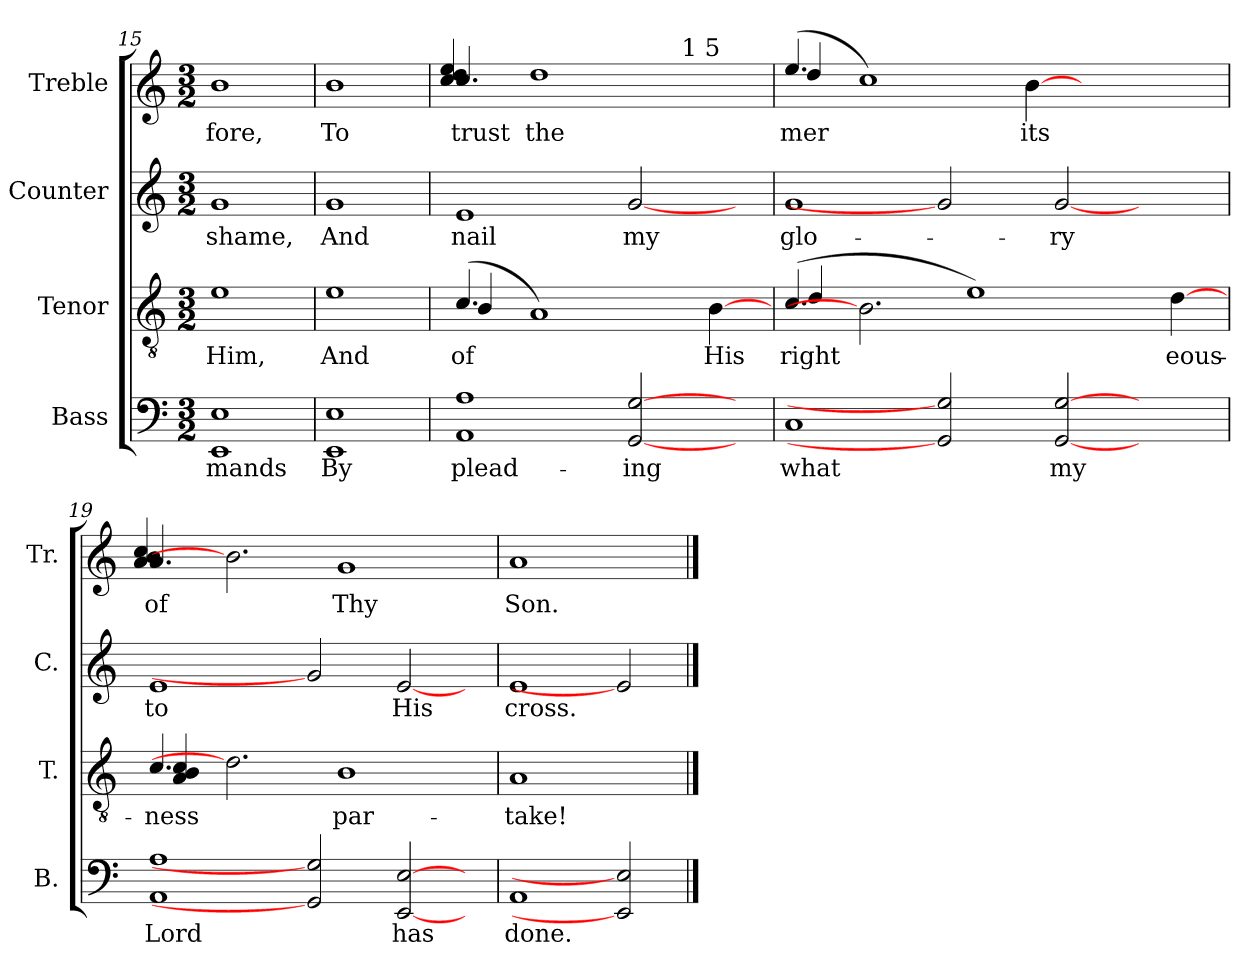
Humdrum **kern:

**kern	**text	**kern	**text	**kern	**text	**kern	**text
*part4	*part4	*part3	*part3	*part2	*part2	*part1	*part1
*staff4	*staff4	*staff3	*staff3	*staff2	*staff2	*staff1	*staff1
*I"Bass	*	*I"Tenor	*	*I"Counter	*	*I"Treble	*
*I'B.	*	*I'T.	*	*I'C.	*	*I'Tr.	*
!!LO:PB:g=z
*clefF4	*	*clefGv2	*	*clefG2	*	*clefG2	*
*k[]	*	*k[]	*	*k[]	*	*k[]	*
*C:	*	*C:	*	*C:	*	*C:	*
*M3/2	*	*M3/2	*	*M3/2	*	*M3/2	*
=15	=15	=15	=15	=15	=15	=15	=15
!	!LO:LY:b:rj	!	!LO:LY:b:rj	!	!LO:LY:b:rj	!	!LO:LY:b:rj
1E 1EE	-mands	1e	Him,	1g	shame,	1b	-fore,
=16	=16	=16	=16	=16	=16	=16	=16
!	!LO:LY:b:rj	!	!LO:LY:b:rj	!	!LO:LY:b:rj	!	!LO:LY:b:rj
1E 1EE	By	1e	And	1g	And	1b	To
=17	=17	=17	=17	=17	=17	=17	=17
!	!LO:LY:b:rj	!	!LO:LY:b:rj	!	!LO:LY:b:rj	!	!LO:LY:b:rj
*	*	*^	*	*	*	*^	*
*	*	*	*	*	*	*	*	*^	*
1A 1AA	plead-	(>4.c/	4B/	of	1e	nail	4.cc/	4ee/ 4dd/ 4cc/	1ryy	trust
.	.	.	1ryy	.	.	.	.	4ryy	.	.
!	!	!	!	!LO:LY:b:rj	!	!	!	!	!	!LO:LY:b:rj
.	.	1A)	.	.	.	.	1dd	.	.	the
.	.	.	.	.	.	.	.	1ryy	.	.
!	!LO:LY:b:rj	!	!	!	!	!LO:LY:b:rj	!	!	!	!
[2G [2GG	-ing	.	.	.	[2g	my	.	.	4ryy	.
.	.	.	4.ryy	.	.	.	.	.	64ryy	.
!	!	!	!	!	!	!	!	!	!LO:TX:a:t=1 5	!
.	.	.	.	.	.	.	.	.	4ryy	.
!	!	!	!	!LO:LY:b:rj	!	!	!	!	!	!
.	.	[4B	.	His	.	.	4ryy	.	.	.
8ryy	.	.	.	.	8ryy	.	.	8ryy	.	.
.	.	.	.	.	.	.	.	.	16..ryy	.
=18	=18	=18	=18	=18	=18	=18	=18	=18	=18	=18
!	!LO:LY:b:rj	!	!	!LO:LY:b:rj	!	!LO:LY:b:rj	!	!	!	!LO:LY:b:rj
*	*	*	*	*	*	*	*	*v	*v	*
1C	what	(>4.c/	4d/	right-	1g	glo-	(>4.ee/	4dd/	mer-
.	.	.	1ryy	.	.	.	.	2.ryy	.
!	!	!	!	!	!	!	!	!	!LO:LY:b:rj
.	.	2.B]	.	.	.	.	1cc)	.	--
2G] 2GG]	.	.	.	.	2g]	.	.	1ryy	.
!	!	!	!	!LO:LY:b:rj	!	!	!	!	!
.	.	1e)	.	--	.	.	.	.	.
.	.	.	1ryy	.	.	.	.	.	.
!	!	!	!	!	!	!	!	!	!LO:LY:b:rj
.	.	.	.	.	.	.	[4b	.	-its
!	!LO:LY:b:rj	!	!	!	!	!LO:LY:b:rj	!	!	!
[2G [2GG	my	.	.	.	[2g	-ry	.	.	.
.	.	.	.	.	.	.	2.ryy	.	.
4.ryy	.	.	.	.	4.ryy	.	.	4.ryy	.
!	!	!	!	!LO:LY:b:rj	!	!	!	!	!
.	.	[4d	.	-eous-	.	.	.	.	.
.	.	.	8ryy	.	.	.	.	.	.
=19	=19	=19	=19	=19	=19	=19	=19	=19	=19
!	!LO:LY:b:rj	!	!	!LO:LY:b:rj	!	!LO:LY:b:rj	!	!	!LO:LY:b:rj
1A 1AA	Lord	4.c/	4B/ 4A/ 4c/	-ness	1e	to	4.a/	4cc/ 4b/ 4a/	of
.	.	.	1...ryy	.	.	.	.	1...ryy	.
.	.	2.d]	.	.	.	.	2.b]	.	.
2G] 2GG]	.	.	.	.	2g]	.	.	.	.
!	!	!	!	!LO:LY:b:rj	!	!	!	!	!LO:LY:b:rj
.	.	1B	.	par-	.	.	1g	.	Thy
!	!LO:LY:b:rj	!	!	!	!	!LO:LY:b:rj	!	!	!
[2E [2EE	has	.	.	.	[2e	His	.	.	.
8ryy	.	.	.	.	8ryy	.	.	.	.
*	*	*v	*v	*	*	*	*v	*v	*
=20	=20	=20	=20	=20	=20	=20	=20
!	!LO:LY:b:rj	!	!LO:LY:b:rj	!	!LO:LY:b:rj	!	!LO:LY:b:rj
1AA	done.	1A	-take!	1e	cross.	1a	Son.
2E] 2EE]	.	2ryy	.	2e]	.	2ryy	.
==	==	==	==	==	==	==	==
*-	*-	*-	*-	*-	*-	*-	*-
